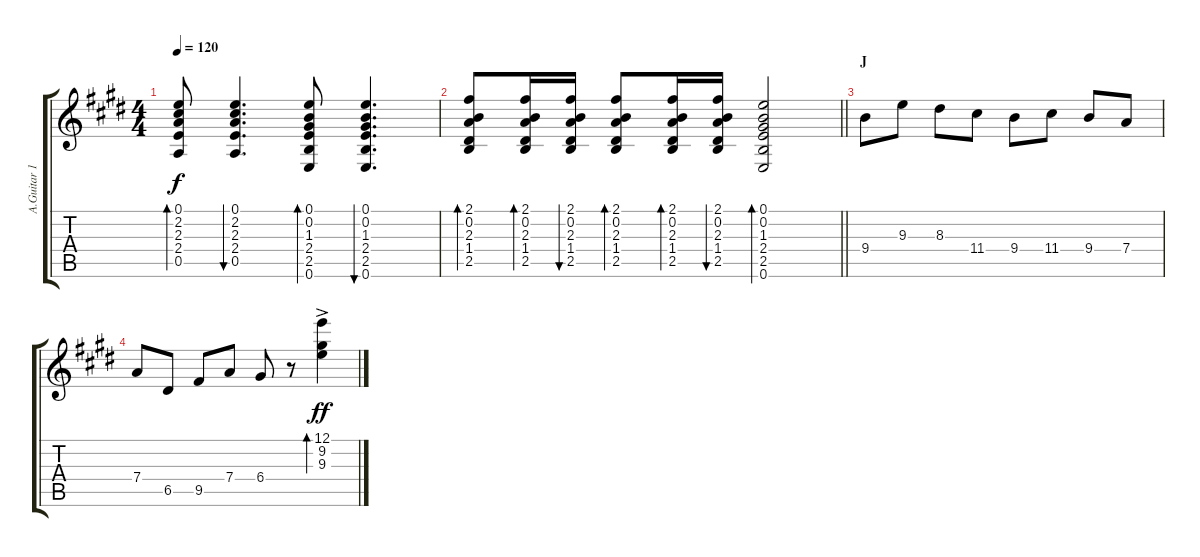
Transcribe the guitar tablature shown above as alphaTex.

\track ("A.Guitar 1" "A.Guitar 1") {instrument acousticguitarsteel}
\staff {score tabs}
\tuning (E4 B3 G3 D3 A2 E2) {hide}
\ts (4 4)
\tempo 120
\clef g2
\ks e
(0.1 2.2 2.3 2.4 0.5).8{bd 30 dy f} (0.1 2.2 2.3 2.4 0.5).4{d bu 30} (0.1 0.2 1.3 2.4 2.5 0.6).8{bd 30} (0.1 0.2 1.3 2.4 2.5 0.6).4{d bu 30} |
\barLineRight lightlight
(2.1 0.2 2.3 1.4 2.5).8{bd 30} (2.1 0.2 2.3 1.4 2.5).16{bd 30} (2.1 0.2 2.3 1.4 2.5).16{bu 30} (2.1 0.2 2.3 1.4 2.5).8{bd 30} (2.1 0.2 2.3 1.4 2.5).16{bd 30} (2.1 0.2 2.3 1.4 2.5).16{bu 30} (0.1 0.2 1.3 2.4 2.5 0.6).2{bd 30} |
\section ("" "J")
9.4.8 9.3.8 8.3.8 11.4.8 9.4.8 11.4.8 9.4.8 7.4.8 |
7.4.8 6.5.8 9.5.8 7.4.8 6.4.8 r.8 (12.1{ac} 9.2{ac} 9.3{ac}).4{bd 30 dy ff}
